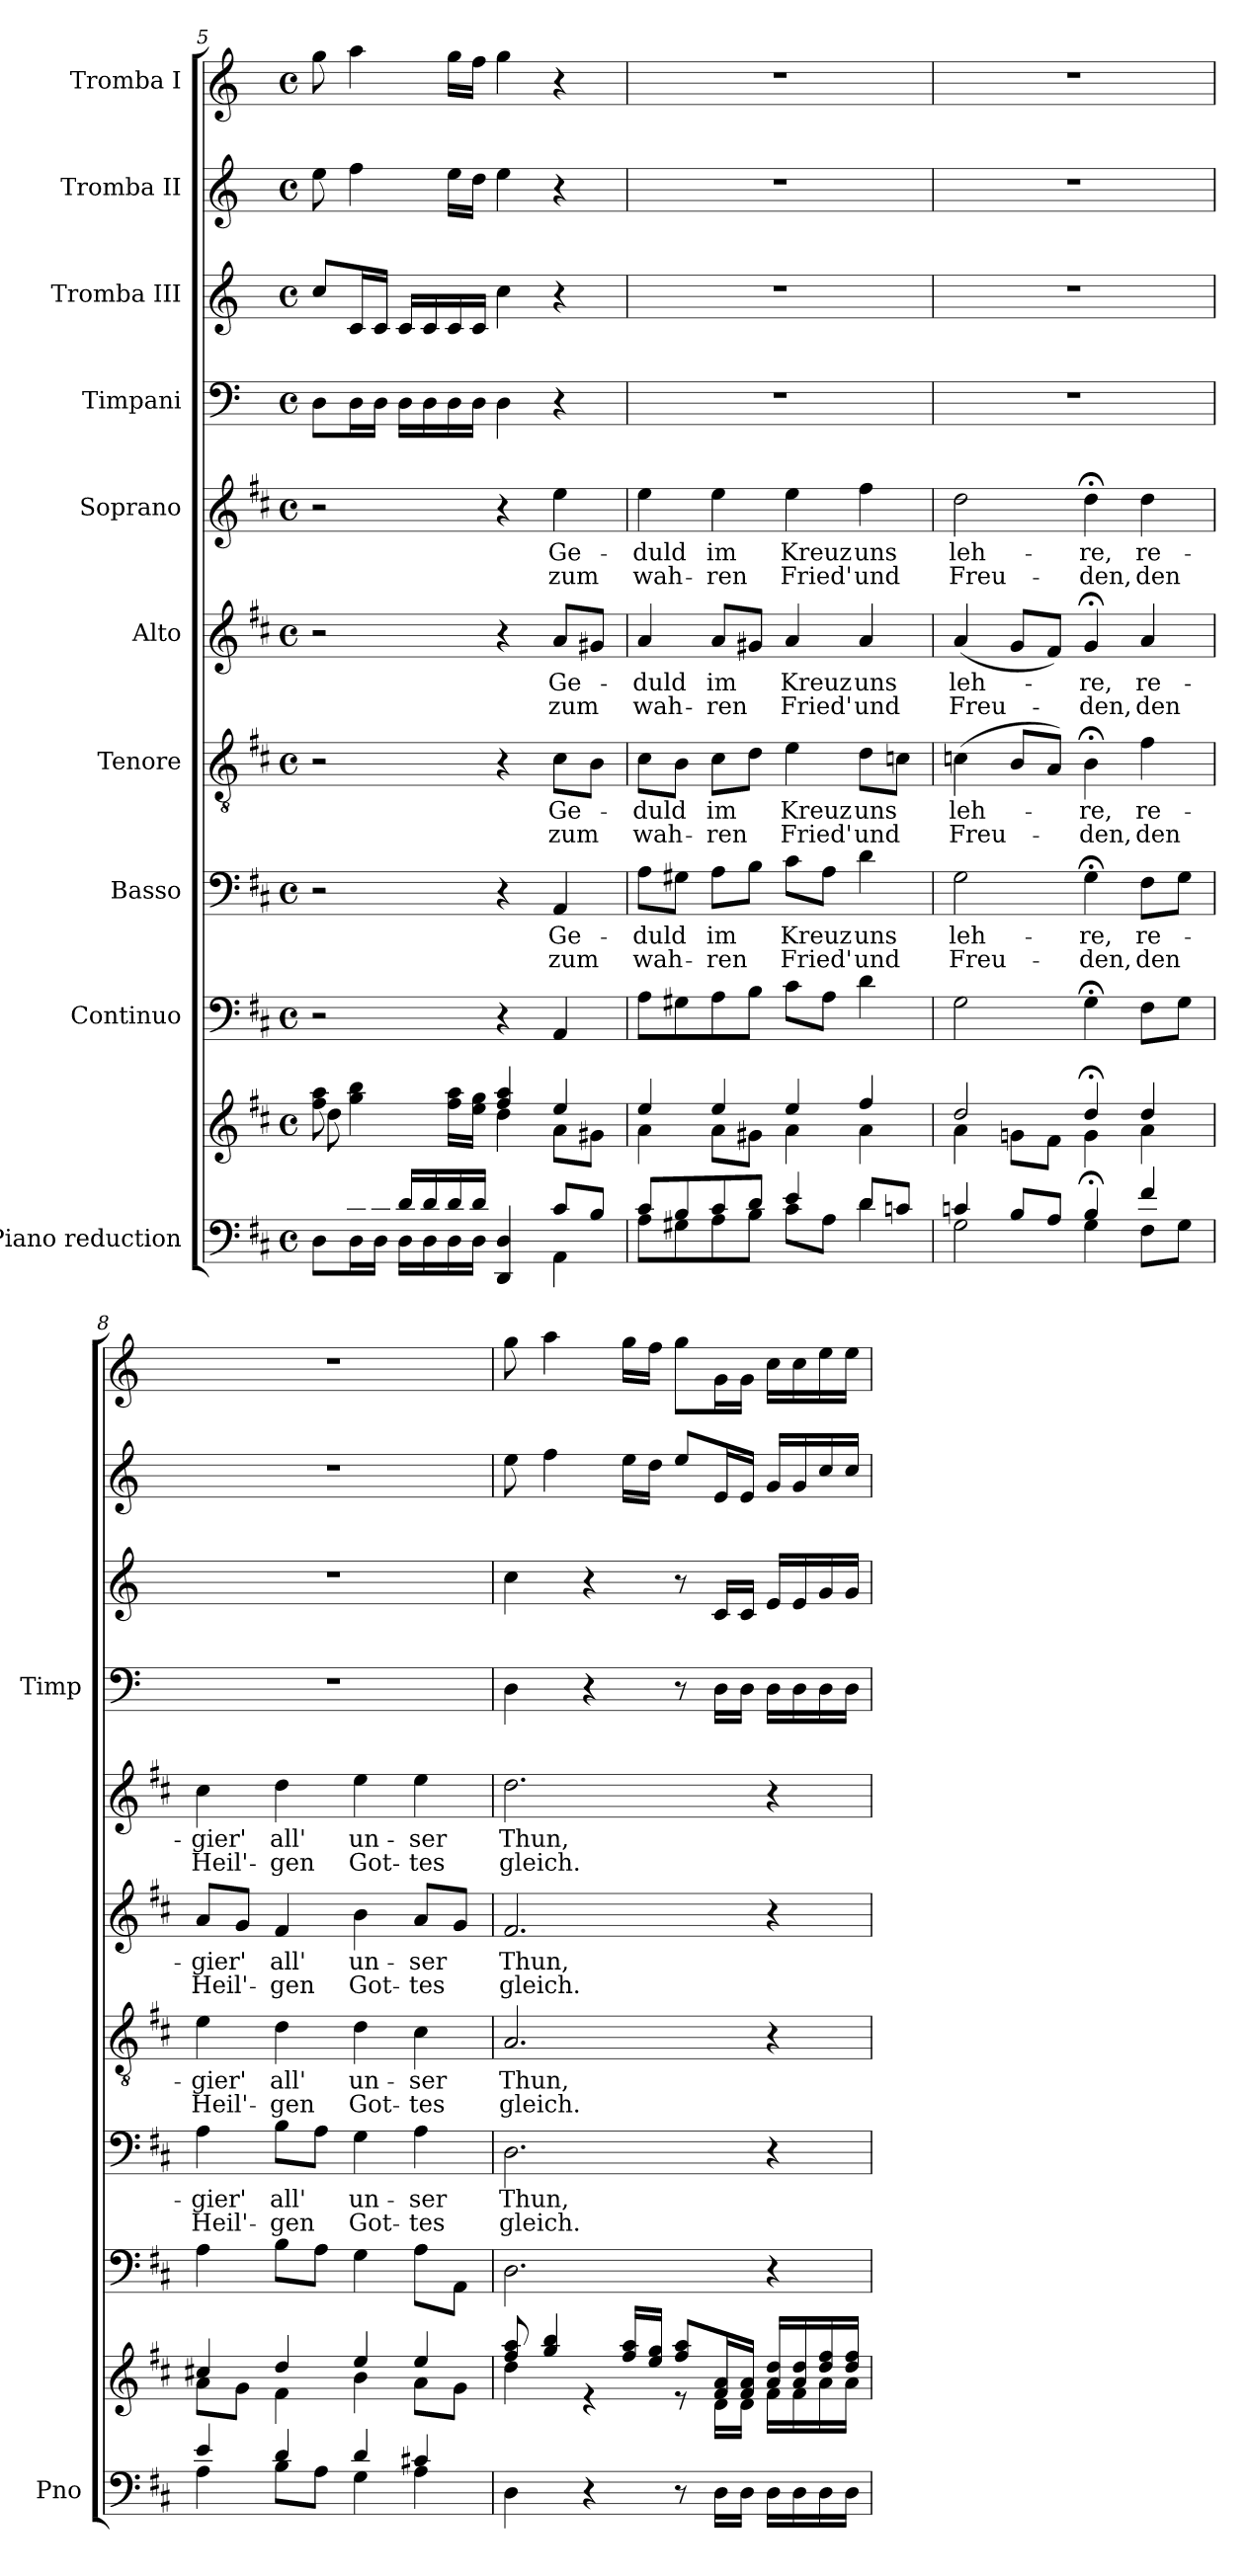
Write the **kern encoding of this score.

**kern	**kern	**kern	**kern	**text	**text	**kern	**text	**text	**kern	**text	**text	**kern	**text	**text	**kern	**kern	**kern	**kern
*part10	*part10	*part9	*part8	*part8	*part8	*part7	*part7	*part7	*part6	*part6	*part6	*part5	*part5	*part5	*part4	*part3	*part2	*part1
*staff11	*staff10	*staff9	*staff8	*staff8	*staff8	*staff7	*staff7	*staff7	*staff6	*staff6	*staff6	*staff5	*staff5	*staff5	*staff4	*staff3	*staff2	*staff1
*I"Piano reduction	*	*I"Continuo	*I"Basso	*	*	*I"Tenore	*	*	*I"Alto	*	*	*I"Soprano	*	*	*I"Timpani	*I"Tromba III	*I"Tromba II	*I"Tromba I
*I'Pno	*	*	*	*	*	*	*	*	*	*	*	*	*	*	*I'Timp	*	*	*
*clefF4	*clefG2	*clefF4	*clefF4	*	*	*clefGv2	*	*	*clefG2	*	*	*clefG2	*	*	*clefF4	*clefG2	*clefG2	*clefG2
*	*	*	*	*	*	*	*	*	*	*	*	*	*	*	*	*ITrd-1c-2	*ITrd-1c-2	*ITrd-1c-2
*k[f#c#]	*k[f#c#]	*k[f#c#]	*k[f#c#]	*	*	*k[f#c#]	*	*	*k[f#c#]	*	*	*k[f#c#]	*	*	*k[]	*k[f#c#]	*k[f#c#]	*k[f#c#]
*M4/4	*M4/4	*M4/4	*M4/4	*	*	*M4/4	*	*	*M4/4	*	*	*M4/4	*	*	*M4/4	*M4/4	*M4/4	*M4/4
*met(c)	*met(c)	*met(c)	*met(c)	*	*	*met(c)	*	*	*met(c)	*	*	*met(c)	*	*	*met(c)	*met(c)	*met(c)	*met(c)
=5	=5	=5	=5	=5	=5	=5	=5	=5	=5	=5	=5	=5	=5	=5	=5	=5	=5	=5
*^	*^	*	*	*	*	*	*	*	*	*	*	*	*	*	*	*	*	*
*	*	*	*^	*	*	*	*	*	*	*	*	*	*	*	*	*	*	*	*	*
8ryy	8D\L	8ff#\ 8aa\	2ryy	8dd\L	2r	2r	.	.	2r	.	.	2r	.	.	2r	.	.	8D\L	8dd/L	8ff#\	8aa\
16d/L	16D\L	4gg\ 4bb\	.	2..ryy	.	.	.	.	.	.	.	.	.	.	.	.	.	16D\L	16d/L	4gg\	4bb\
16d/JJ	16D\JJ	.	.	.	.	.	.	.	.	.	.	.	.	.	.	.	.	16D\JJ	16d/JJ	.	.
16d/LL	16D\LL	.	.	.	.	.	.	.	.	.	.	.	.	.	.	.	.	16D\LL	16d/LL	.	.
16d/	16D\	.	.	.	.	.	.	.	.	.	.	.	.	.	.	.	.	16D\	16d/	.	.
16d/	16D\	16ff#\ 16aa\LL	.	.	.	.	.	.	.	.	.	.	.	.	.	.	.	16D\	16d/	16ff#\LL	16aa\LL
16d/JJ	16D\JJ	16ee\ 16gg\JJ	.	.	.	.	.	.	.	.	.	.	.	.	.	.	.	16D\JJ	16d/JJ	16ee\JJ	16gg\JJ
4DD/ 4D/	4ryy	4ff#/ 4aa/	4dd\	.	4r	4r	.	.	4r	.	.	4r	.	.	4r	.	.	4D\	4dd\	4ff#\	4aa\
!	!	!	!	!	!	!	!LO:LY:b	!LO:LY:b	!	!LO:LY:b	!LO:LY:b	!	!LO:LY:b	!LO:LY:b	!	!LO:LY:b	!LO:LY:b	!	!	!	!
8c#/L	4AA\	4ee/	8a\L	.	4AA/	4AA/	Ge-	zum	8c#\L	Ge-	zum	8a/L	Ge-	zum	4ee\	Ge-	zum	4r	4r	4r	4r
8B/J	.	.	8g#X\J	.	.	.	.	.	8B\J	.	.	8g#X/J	.	.	.	.	.	.	.	.	.
*	*	*	*v	*v	*	*	*	*	*	*	*	*	*	*	*	*	*	*	*	*	*
!!LO:PB:g=z
=6	=6	=6	=6	=6	=6	=6	=6	=6	=6	=6	=6	=6	=6	=6	=6	=6	=6	=6	=6	=6
!	!	!	!	!	!	!LO:LY:b	!LO:LY:b	!	!LO:LY:b	!LO:LY:b	!	!LO:LY:b	!LO:LY:b	!	!LO:LY:b	!LO:LY:b	!	!	!	!
8c#/L	8A\L	4ee/	4a\	8A\L	8A\L	-duld	wah-	8c#\L	-duld	wah-	4a/	-duld	wah-	4ee\	-duld	wah-	1r	1r	1r	1r
8B/	8G#X\	.	.	8G#X\	8G#X\J	.	.	8B\J	.	.	.	.	.	.	.	.	.	.	.	.
!	!	!	!	!	!	!LO:LY:b	!LO:LY:b	!	!LO:LY:b	!LO:LY:b	!	!LO:LY:b	!LO:LY:b	!	!LO:LY:b	!LO:LY:b	!	!	!	!
8c#/	8A\	4ee/	8a\L	8A\	8A\L	im	-ren	8c#\L	im	-ren	8a/L	im	-ren	4ee\	im	-ren	.	.	.	.
8d/J	8B\J	.	8g#X\J	8B\J	8B\J	.	.	8d\J	.	.	8g#X/J	.	.	.	.	.	.	.	.	.
!	!	!	!	!	!	!LO:LY:b	!LO:LY:b	!	!LO:LY:b	!LO:LY:b	!	!LO:LY:b	!LO:LY:b	!	!LO:LY:b	!LO:LY:b	!	!	!	!
4e/	8c#\L	4ee/	4a\	8c#\L	8c#\L	Kreuz	Fried'	4e\	Kreuz	Fried'	4a/	Kreuz	Fried'	4ee\	Kreuz	Fried'	.	.	.	.
.	8A\J	.	.	8A\J	8A\J	.	.	.	.	.	.	.	.	.	.	.	.	.	.	.
!	!	!	!	!	!	!LO:LY:b	!LO:LY:b	!	!LO:LY:b	!LO:LY:b	!	!LO:LY:b	!LO:LY:b	!	!LO:LY:b	!LO:LY:b	!	!	!	!
8d/L	4d\	4ff#/	4a\	4d\	4d\	uns	und	8d\L	uns	und	4a/	uns	und	4ff#\	uns	und	.	.	.	.
8cn/J	.	.	.	.	.	.	.	8cn\J	.	.	.	.	.	.	.	.	.	.	.	.
=7	=7	=7	=7	=7	=7	=7	=7	=7	=7	=7	=7	=7	=7	=7	=7	=7	=7	=7	=7	=7
!	!	!	!	!	!	!LO:LY:b	!LO:LY:b	!	!LO:LY:b	!LO:LY:b	!	!LO:LY:b	!LO:LY:b	!	!LO:LY:b	!LO:LY:b	!	!	!	!
4cn/	2G\	2dd/	4a\	2G\	2G\	leh-	Freu-	(>4cn\	leh-	Freu-	(<4a/	leh-	Freu-	2dd\	leh-	Freu-	1r	1r	1r	1r
8B/L	.	.	8gn\L	.	.	.	.	8B/L	.	.	8g/L	.	.	.	.	.	.	.	.	.
8A/J	.	.	8f#\J	.	.	.	.	8A/J)	.	.	8f#/J)	.	.	.	.	.	.	.	.	.
!	!	!	!	!	!	!LO:LY:b	!LO:LY:b	!	!LO:LY:b	!LO:LY:b	!	!LO:LY:b	!LO:LY:b	!	!LO:LY:b	!LO:LY:b	!	!	!	!
4B;/	4G\	4dd;</	4g\	4G;<\	4G;<\	-re,	-den,	4B;<\	-re,	-den,	4g;</	-re,	-den,	4dd;<\	-re,	-den,	.	.	.	.
!	!	!	!	!	!	!LO:LY:b	!LO:LY:b	!	!LO:LY:b	!LO:LY:b	!	!LO:LY:b	!LO:LY:b	!	!LO:LY:b	!LO:LY:b	!	!	!	!
4f#/	8F#\L	4dd/	4a\	8F#\L	8F#\L	re-	den	4f#\	re-	den	4a/	re-	den	4dd\	re-	den	.	.	.	.
.	8G\J	.	.	8G\J	8G\J	.	.	.	.	.	.	.	.	.	.	.	.	.	.	.
=8	=8	=8	=8	=8	=8	=8	=8	=8	=8	=8	=8	=8	=8	=8	=8	=8	=8	=8	=8	=8
!	!	!	!	!	!	!LO:LY:b	!LO:LY:b	!	!LO:LY:b	!LO:LY:b	!	!LO:LY:b	!LO:LY:b	!	!LO:LY:b	!LO:LY:b	!	!	!	!
4e/	4A\	4cc#X/	8a\L	4A\	4A\	-gier'	Heil'-	4e\	-gier'	Heil'-	8a/L	-gier'	Heil'-	4cc#\	-gier'	Heil'-	1r	1r	1r	1r
.	.	.	8g\J	.	.	.	.	.	.	.	8g/J	.	.	.	.	.	.	.	.	.
!	!	!	!	!	!	!LO:LY:b	!LO:LY:b	!	!LO:LY:b	!LO:LY:b	!	!LO:LY:b	!LO:LY:b	!	!LO:LY:b	!LO:LY:b	!	!	!	!
4d/	8B\L	4dd/	4f#\	8B\L	8B\L	all'	-gen	4d\	all'	-gen	4f#/	all'	-gen	4dd\	all'	-gen	.	.	.	.
.	8A\J	.	.	8A\J	8A\J	.	.	.	.	.	.	.	.	.	.	.	.	.	.	.
!	!	!	!	!	!	!LO:LY:b	!LO:LY:b	!	!LO:LY:b	!LO:LY:b	!	!LO:LY:b	!LO:LY:b	!	!LO:LY:b	!LO:LY:b	!	!	!	!
4d/	4G\	4ee/	4b\	4G\	4G\	un-	Got-	4d\	un-	Got-	4b\	un-	Got-	4ee\	un-	Got-	.	.	.	.
!	!	!	!	!	!	!LO:LY:b	!LO:LY:b	!	!LO:LY:b	!LO:LY:b	!	!LO:LY:b	!LO:LY:b	!	!LO:LY:b	!LO:LY:b	!	!	!	!
4c#X/	4A\	4ee/	8a\L	8A\L	4A\	-ser	-tes	4c#\	-ser	-tes	8a/L	-ser	-tes	4ee\	-ser	-tes	.	.	.	.
.	.	.	8g\J	8AA\J	.	.	.	.	.	.	8g/J	.	.	.	.	.	.	.	.	.
*v	*v	*	*	*	*	*	*	*	*	*	*	*	*	*	*	*	*	*	*	*
=9	=9	=9	=9	=9	=9	=9	=9	=9	=9	=9	=9	=9	=9	=9	=9	=9	=9	=9	=9
!	!	!	!	!	!LO:LY:b	!LO:LY:b	!	!LO:LY:b	!LO:LY:b	!	!LO:LY:b	!LO:LY:b	!	!LO:LY:b	!LO:LY:b	!	!	!	!
4D\	8ff#/ 8aa/	4dd\	2.D\	2.D\	Thun,	gleich.	2.A/	Thun,	gleich.	2.f#/	Thun,	gleich.	2.dd\	Thun,	gleich.	4D\	4dd\	8ff#\	8aa\
.	4gg/ 4bb/	.	.	.	.	.	.	.	.	.	.	.	.	.	.	.	.	4gg\	4bb\
4r	.	4r	.	.	.	.	.	.	.	.	.	.	.	.	.	4r	4r	.	.
.	16ff#/ 16aa/LL	.	.	.	.	.	.	.	.	.	.	.	.	.	.	.	.	16ff#\LL	16aa\LL
.	16ee/ 16gg/JJ	.	.	.	.	.	.	.	.	.	.	.	.	.	.	.	.	16ee\JJ	16gg\JJ
8r	8ff#/ 8aa/L	8r	.	.	.	.	.	.	.	.	.	.	.	.	.	8r	8r	8ff#/L	8aa\L
16D\LL	16f#/ 16a/L	16d\LL	.	.	.	.	.	.	.	.	.	.	.	.	.	16D\LL	16d/LL	16f#/L	16a\L
16D\JJ	16f#/ 16a/JJ	16d\JJ	.	.	.	.	.	.	.	.	.	.	.	.	.	16D\JJ	16d/JJ	16f#/JJ	16a\JJ
16D\LL	16a/ 16dd/LL	16f#\LL	4r	4r	.	.	4r	.	.	4r	.	.	4r	.	.	16D\LL	16f#/LL	16a/LL	16dd\LL
16D\	16a/ 16dd/	16f#\	.	.	.	.	.	.	.	.	.	.	.	.	.	16D\	16f#/	16a/	16dd\
16D\	16dd/ 16ff#/	16a\	.	.	.	.	.	.	.	.	.	.	.	.	.	16D\	16a/	16dd/	16ff#\
16D\JJ	16dd/ 16ff#/JJ	16a\JJ	.	.	.	.	.	.	.	.	.	.	.	.	.	16D\JJ	16a/JJ	16dd/JJ	16ff#\JJ
*	*v	*v	*	*	*	*	*	*	*	*	*	*	*	*	*	*	*	*	*
=	=	=	=	=	=	=	=	=	=	=	=	=	=	=	=	=	=	=
*-	*-	*-	*-	*-	*-	*-	*-	*-	*-	*-	*-	*-	*-	*-	*-	*-	*-	*-
